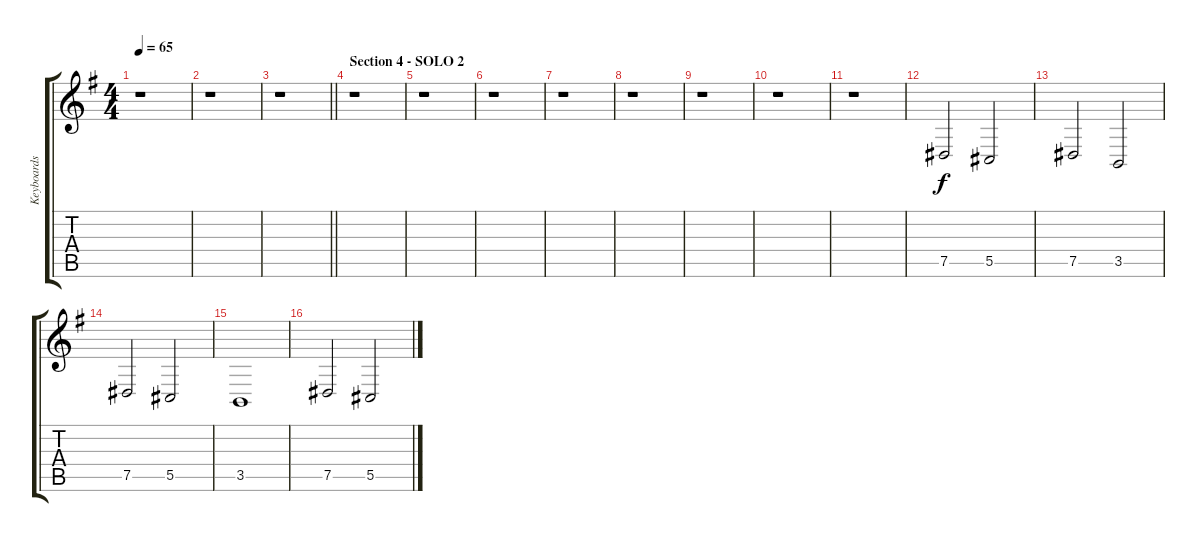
\track ("Keyboards" "Keyboards") {instrument drawbarorgan}
\staff {score tabs}
\tuning (Eb4 Bb3 Gb3 Db3 Ab2 Eb2) {hide}
\ts (4 4)
\tempo 65
\clef g2
\ks eminor
r.1{dy f} |
r.1 |
\barLineRight lightlight
r.1 |
\section ("" "Section 4 - SOLO 2")
r.1 |
r.1 |
r.1 |
r.1 |
r.1 |
r.1 |
r.1 |
r.1 |
7.5.2 5.5.2 |
7.5.2 3.5.2 |
7.5.2 5.5.2 |
3.5.1 |
7.5.2 5.5.2
